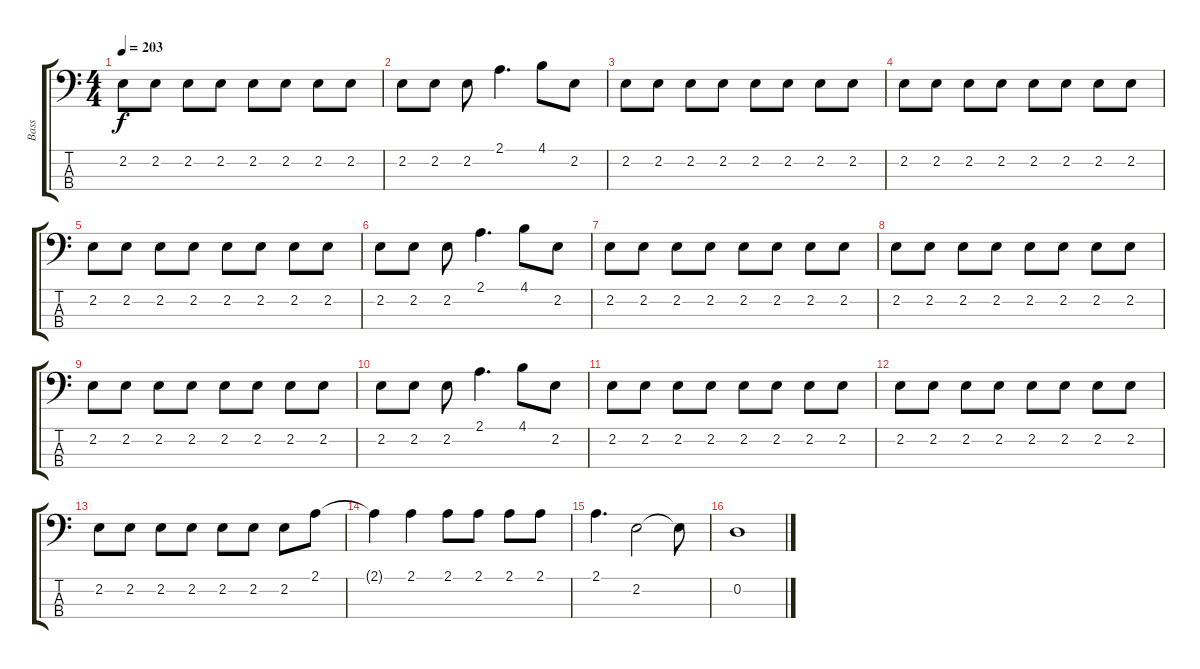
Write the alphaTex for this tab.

\track ("Bass" "Bass") {instrument electricbassfinger}
\staff {score tabs}
\tuning (G2 D2 A1 E1) {hide}
\ts (4 4)
\tempo 203
\clef f4
\ks c
2.2.8{dy f} 2.2.8 2.2.8 2.2.8 2.2.8 2.2.8 2.2.8 2.2.8 |
2.2.8 2.2.8 2.2.8 2.1.4{d} 4.1.8 2.2.8 |
2.2.8 2.2.8 2.2.8 2.2.8 2.2.8 2.2.8 2.2.8 2.2.8 |
2.2.8 2.2.8 2.2.8 2.2.8 2.2.8 2.2.8 2.2.8 2.2.8 |
2.2.8 2.2.8 2.2.8 2.2.8 2.2.8 2.2.8 2.2.8 2.2.8 |
2.2.8 2.2.8 2.2.8 2.1.4{d} 4.1.8 2.2.8 |
2.2.8 2.2.8 2.2.8 2.2.8 2.2.8 2.2.8 2.2.8 2.2.8 |
2.2.8 2.2.8 2.2.8 2.2.8 2.2.8 2.2.8 2.2.8 2.2.8 |
2.2.8 2.2.8 2.2.8 2.2.8 2.2.8 2.2.8 2.2.8 2.2.8 |
2.2.8 2.2.8 2.2.8 2.1.4{d} 4.1.8 2.2.8 |
2.2.8 2.2.8 2.2.8 2.2.8 2.2.8 2.2.8 2.2.8 2.2.8 |
2.2.8 2.2.8 2.2.8 2.2.8 2.2.8 2.2.8 2.2.8 2.2.8 |
2.2.8 2.2.8 2.2.8 2.2.8 2.2.8 2.2.8 2.2.8 2.1.8 |
2.1{t}.4 2.1.4 2.1.8 2.1.8 2.1.8 2.1.8 |
2.1.4{d} 2.2.2 2.2{t}.8 |
0.2.1
